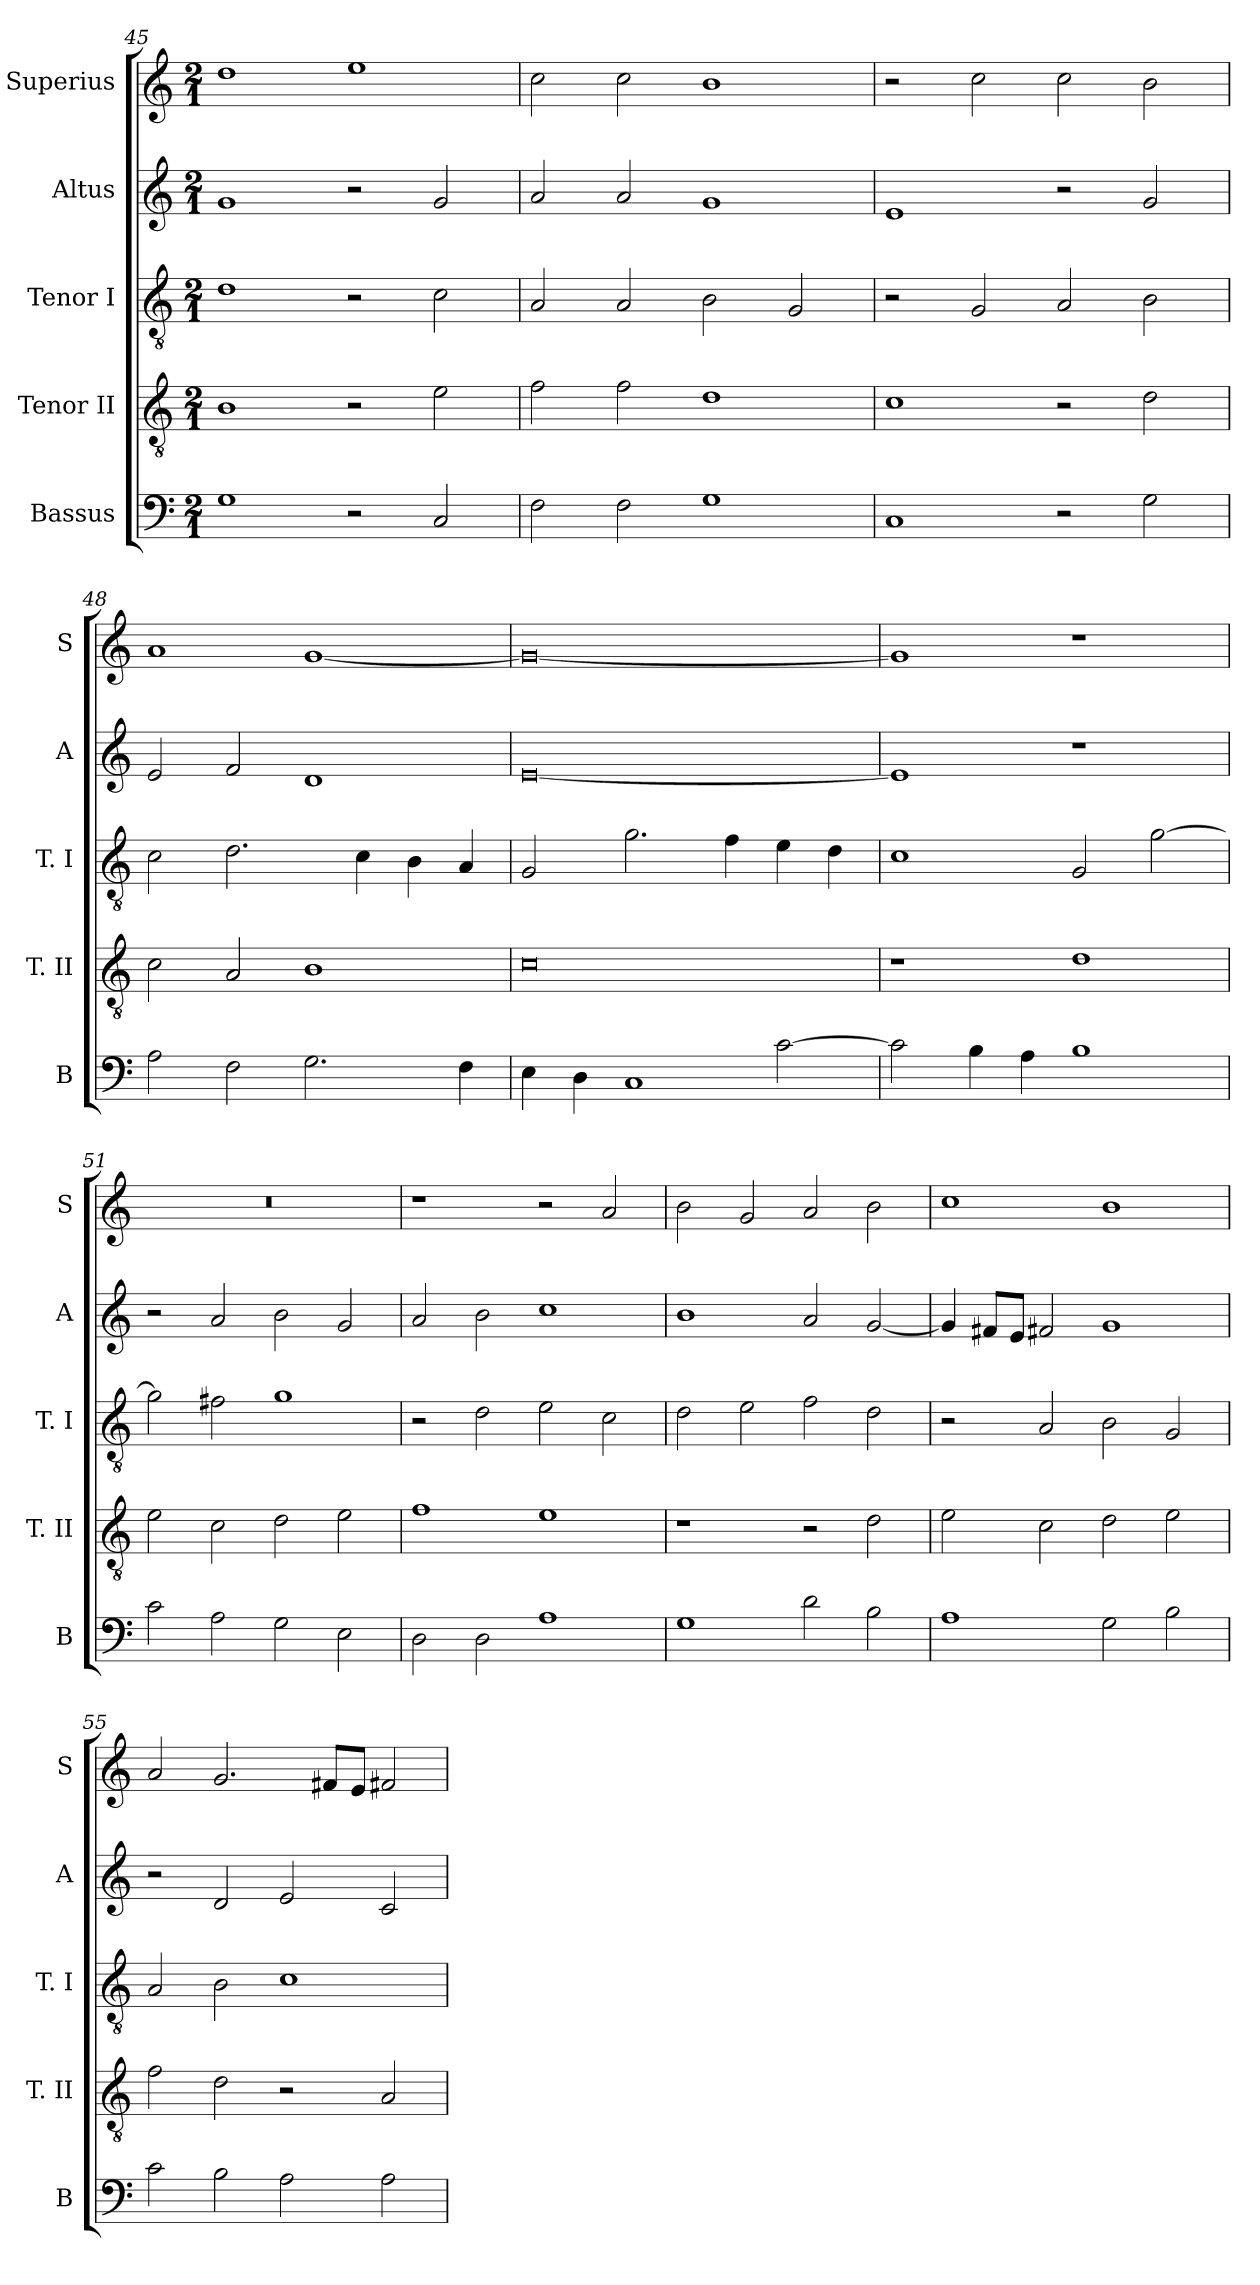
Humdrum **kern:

**kern	**kern	**kern	**kern	**kern
*part5	*part4	*part3	*part2	*part1
*staff5	*staff4	*staff3	*staff2	*staff1
*I"Bassus	*I"Tenor II	*I"Tenor I	*I"Altus	*I"Superius
*I'B	*I'T. II	*I'T. I	*I'A	*I'S
*clefF4	*clefGv2	*clefGv2	*clefG2	*clefG2
*k[]	*k[]	*k[]	*k[]	*k[]
*C:	*C:	*C:	*C:	*C:
*M2/1	*M2/1	*M2/1	*M2/1	*M2/1
=45	=45	=45	=45	=45
1G	1B	1d	1g	1dd
2r	2r	2r	2r	1ee
2C	2e	2c	2g	.
=46	=46	=46	=46	=46
2F	2f	2A	2a	2cc
2F	2f	2A	2a	2cc
1G	1d	2B	1g	1b
.	.	2G	.	.
=47	=47	=47	=47	=47
1C	1c	2r	1e	2r
.	.	2G	.	2cc
2r	2r	2A	2r	2cc
2G	2d	2B	2g	2b
=48	=48	=48	=48	=48
2A	2c	2c	2e	1a
2F	2A	2.d	2f	.
2.G	1B	.	1d	[1g
.	.	4c	.	.
.	.	4B	.	.
4F	.	4A	.	.
=49	=49	=49	=49	=49
4E	0c	2G	[0e	0g_
4D	.	.	.	.
1C	.	2.g	.	.
.	.	4f	.	.
[2c	.	4e	.	.
.	.	4d	.	.
=50	=50	=50	=50	=50
2c]	1r	1c	1e]	1g]
4B	.	.	.	.
4A	.	.	.	.
1B	1d	2G	1r	1r
.	.	[2g	.	.
=51	=51	=51	=51	=51
2c	2e	2g]	2r	0r
2A	2c	2f#X	2a	.
2G	2d	1g	2b	.
2E	2e	.	2g	.
=52	=52	=52	=52	=52
2D	1f	2r	2a	1r
2D	.	2d	2b	.
1A	1e	2e	1cc	2r
.	.	2c	.	2a
=53	=53	=53	=53	=53
1G	1r	2d	1b	2b
.	.	2e	.	2g
2d	2r	2f	2a	2a
2B	2d	2d	[2g	2b
=54	=54	=54	=54	=54
1A	2e	2r	4g]	1cc
.	.	.	8f#XL	.
.	.	.	8eJ	.
.	2c	2A	2f#X	.
2G	2d	2B	1g	1b
2B	2e	2G	.	.
=55	=55	=55	=55	=55
2c	2f	2A	2r	2a
2B	2d	2B	2d	2.g
2A	2r	1c	2e	.
.	.	.	.	8f#XL
.	.	.	.	8eJ
2A	2A	.	2c	2f#X
=	=	=	=	=
*-	*-	*-	*-	*-
